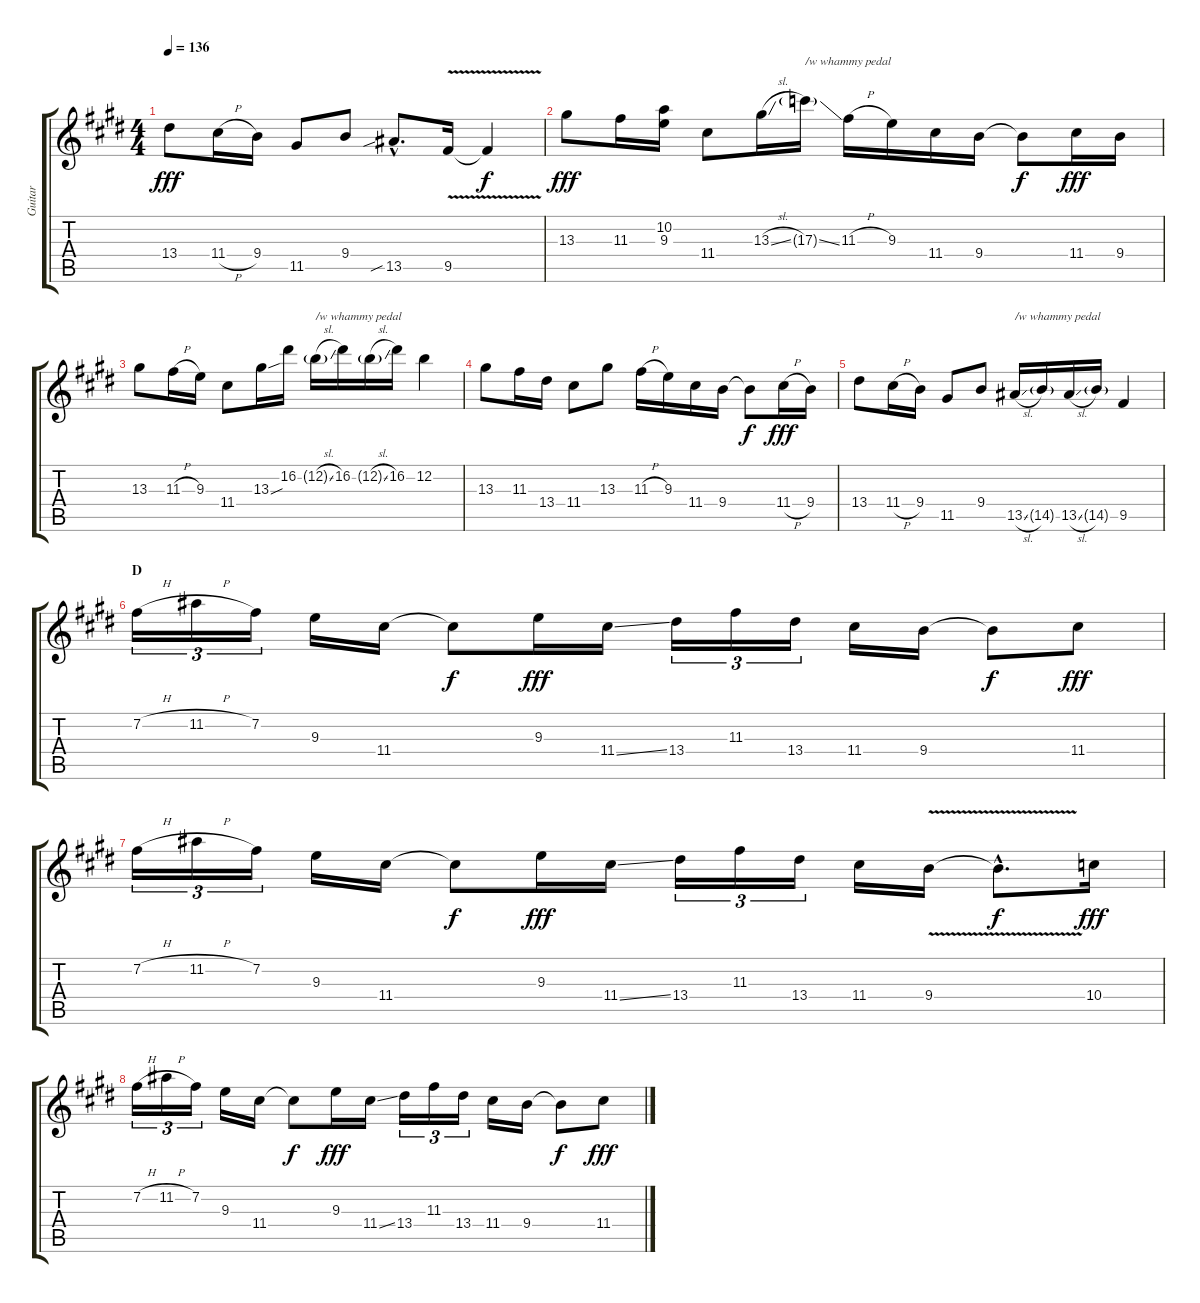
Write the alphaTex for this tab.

\track ("Guitar" "Guitar") {instrument distortionguitar}
\staff {score tabs}
\tuning (E4 B3 G3 D3 A2 E2) {hide}
\ts (4 4)
\tempo 136
\clef g2
\ks e
13.4.8{dy fff} 11.4{h}.16 9.4.16 11.5.8 9.4.8 13.5{sib hac}.8{d} 9.5{v}.16 9.5{t}.4{dy f} |
13.3.8{dy fff} 11.3.16 (10.2 9.3).16 11.4.8 13.3{sl}.16 17.3{ss g}.16{txt "/w whammy pedal"} 11.3{h}.16 9.3.16 11.4.16 9.4.16 9.4{t}.8{dy f} 11.4.16{dy fff} 9.4.16 |
13.3.8 11.3{h}.16 9.3.16 11.4.8 13.3{sou}.16 16.2.16 12.2{sl g}.16{txt "/w whammy pedal"} 16.2.16 12.2{sl g}.16 16.2.16 12.2.4 |
13.3.8 11.3.16 13.4.16 11.4.8 13.3.8 11.3{h}.16 9.3.16 11.4.16 9.4.16 9.4{t}.8{dy f} 11.4{h}.16{dy fff} 9.4.16 |
13.4.8 11.4{h}.16 9.4.16 11.5.8 9.4.8 13.5{sl}.16{txt "/w whammy pedal"} 14.5{g}.16 13.5{sl}.16 14.5{g}.16 9.5.4 |
\section ("" "D")
7.2{h}.16{tu (3 2)} 11.2{h}.16{tu (3 2)} 7.2.16{tu (3 2)} 9.3.16 11.4.16 11.4{t}.8{dy f} 9.3.16{dy fff} 11.4{ss}.16 13.4.16{tu (3 2)} 11.3.16{tu (3 2)} 13.4.16{tu (3 2)} 11.4.16 9.4.16 9.4{t}.8{dy f} 11.4.8{dy fff} |
7.2{h}.16{tu (3 2)} 11.2{h}.16{tu (3 2)} 7.2.16{tu (3 2)} 9.3.16 11.4.16 11.4{t}.8{dy f} 9.3.16{dy fff} 11.4{ss}.16 13.4.16{tu (3 2)} 11.3.16{tu (3 2)} 13.4.16{tu (3 2)} 11.4.16 9.4{v}.16 9.4{hac t}.8{d dy f} 10.4.16{dy fff} |
7.2{h}.16{tu (3 2)} 11.2{h}.16{tu (3 2)} 7.2.16{tu (3 2)} 9.3.16 11.4.16 11.4{t}.8{dy f} 9.3.16{dy fff} 11.4{ss}.16 13.4.16{tu (3 2)} 11.3.16{tu (3 2)} 13.4.16{tu (3 2)} 11.4.16 9.4.16 9.4{t}.8{dy f} 11.4.8{dy fff}
